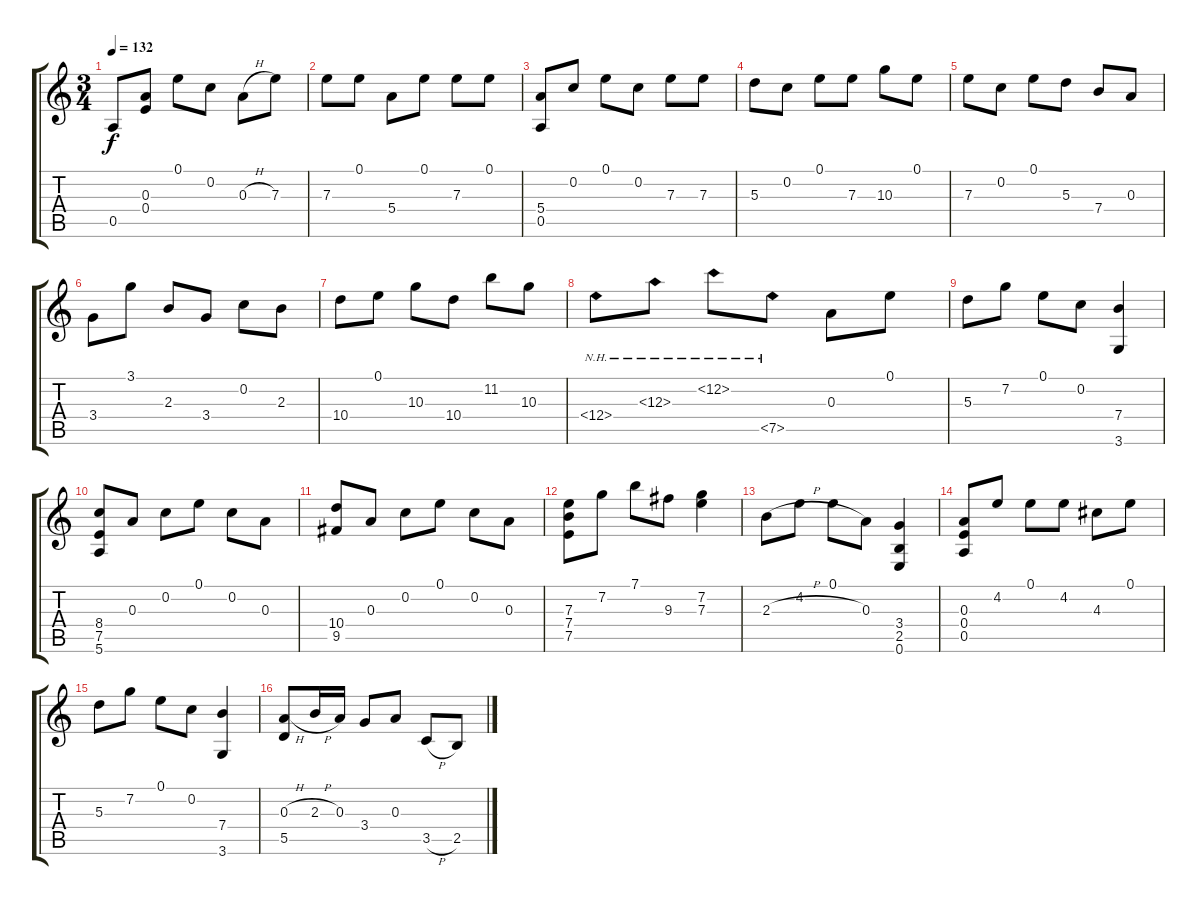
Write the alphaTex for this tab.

\track "" {instrument acousticguitarnylon}
\staff {score tabs}
\tuning (E4 C4 A3 E3 A2 E2) {hide}
\ts (3 4)
\tempo 132
\clef g2
\ks c
0.5.8{dy f} (0.3 0.4).8 0.1.8 0.2.8 0.3{h}.8 7.3.8 |
7.3.8 0.1.8 5.4.8 0.1.8 7.3.8 0.1.8 |
(5.4 0.5).8 0.2.8 0.1.8 0.2.8 7.3.8 7.3.8 |
5.3.8 0.2.8 0.1.8 7.3.8 10.3.8 0.1.8 |
7.3.8 0.2.8 0.1.8 5.3.8 7.4.8 0.3.8 |
3.4.8 3.1.8 2.3.8 3.4.8 0.2.8 2.3.8 |
10.4.8 0.1.8 10.3.8 10.4.8 11.2.8 10.3.8 |
12.4{nh}.8 12.3{nh}.8 12.2{nh}.8 7.5{nh}.8 0.3.8 0.1.8 |
5.3.8 7.2.8 0.1.8 0.2.8 (7.4 3.6).4 |
(8.4 7.5 5.6).8 0.3.8 0.2.8 0.1.8 0.2.8 0.3.8 |
(10.4 9.5).8 0.3.8 0.2.8 0.1.8 0.2.8 0.3.8 |
(7.3 7.4 7.5).8 7.2.8 7.1.8 9.3.8 (7.2 7.3).4 |
2.3{h}.8 4.2.8 0.1.8 0.3.8 (3.4 2.5 0.6).4 |
(0.3 0.4 0.5).8 4.2.8 0.1.8 4.2.8 4.3.8 0.1.8 |
5.3.8 7.2.8 0.1.8 0.2.8 (7.4 3.6).4 |
(0.3{h} 5.5).8 2.3{h}.16 0.3.16 3.4.8 0.3.8 3.5{h}.8 2.5.8
